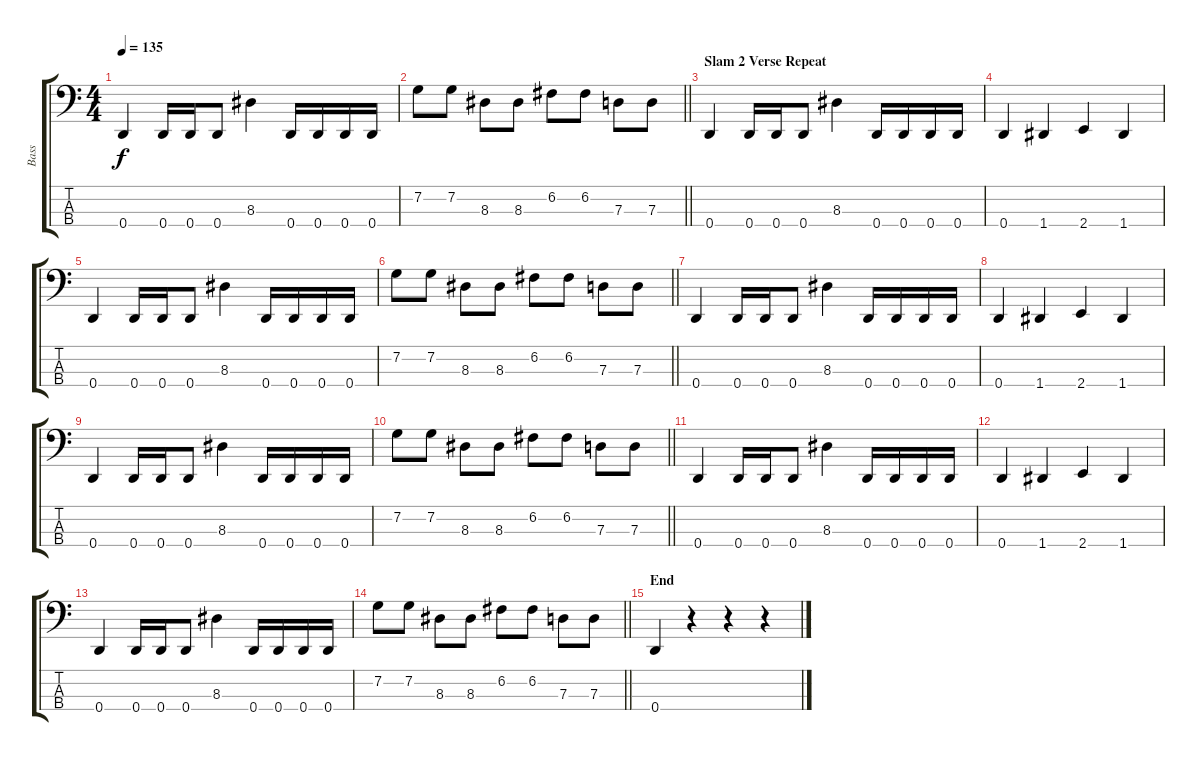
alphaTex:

\track ("Bass" "Bass") {instrument electricbassfinger}
\staff {score tabs}
\tuning (F2 C2 G1 D1) {hide}
\ts (4 4)
\tempo 135
\clef f4
\ks c
0.4.4{dy f} 0.4.16 0.4.16 0.4.8 8.3.4 0.4.16 0.4.16 0.4.16 0.4.16 |
\barLineRight lightlight
7.2.8 7.2.8 8.3.8 8.3.8 6.2.8 6.2.8 7.3.8 7.3.8 |
\section ("" "Slam 2 Verse Repeat")
0.4.4 0.4.16 0.4.16 0.4.8 8.3.4 0.4.16 0.4.16 0.4.16 0.4.16 |
0.4.4 1.4.4 2.4.4 1.4.4 |
0.4.4 0.4.16 0.4.16 0.4.8 8.3.4 0.4.16 0.4.16 0.4.16 0.4.16 |
\barLineRight lightlight
7.2.8 7.2.8 8.3.8 8.3.8 6.2.8 6.2.8 7.3.8 7.3.8 |
0.4.4 0.4.16 0.4.16 0.4.8 8.3.4 0.4.16 0.4.16 0.4.16 0.4.16 |
0.4.4 1.4.4 2.4.4 1.4.4 |
0.4.4 0.4.16 0.4.16 0.4.8 8.3.4 0.4.16 0.4.16 0.4.16 0.4.16 |
\barLineRight lightlight
7.2.8 7.2.8 8.3.8 8.3.8 6.2.8 6.2.8 7.3.8 7.3.8 |
0.4.4 0.4.16 0.4.16 0.4.8 8.3.4 0.4.16 0.4.16 0.4.16 0.4.16 |
0.4.4 1.4.4 2.4.4 1.4.4 |
0.4.4 0.4.16 0.4.16 0.4.8 8.3.4 0.4.16 0.4.16 0.4.16 0.4.16 |
\barLineRight lightlight
7.2.8 7.2.8 8.3.8 8.3.8 6.2.8 6.2.8 7.3.8 7.3.8 |
\section ("" "End")
0.4.4 r.4 r.4 r.4
